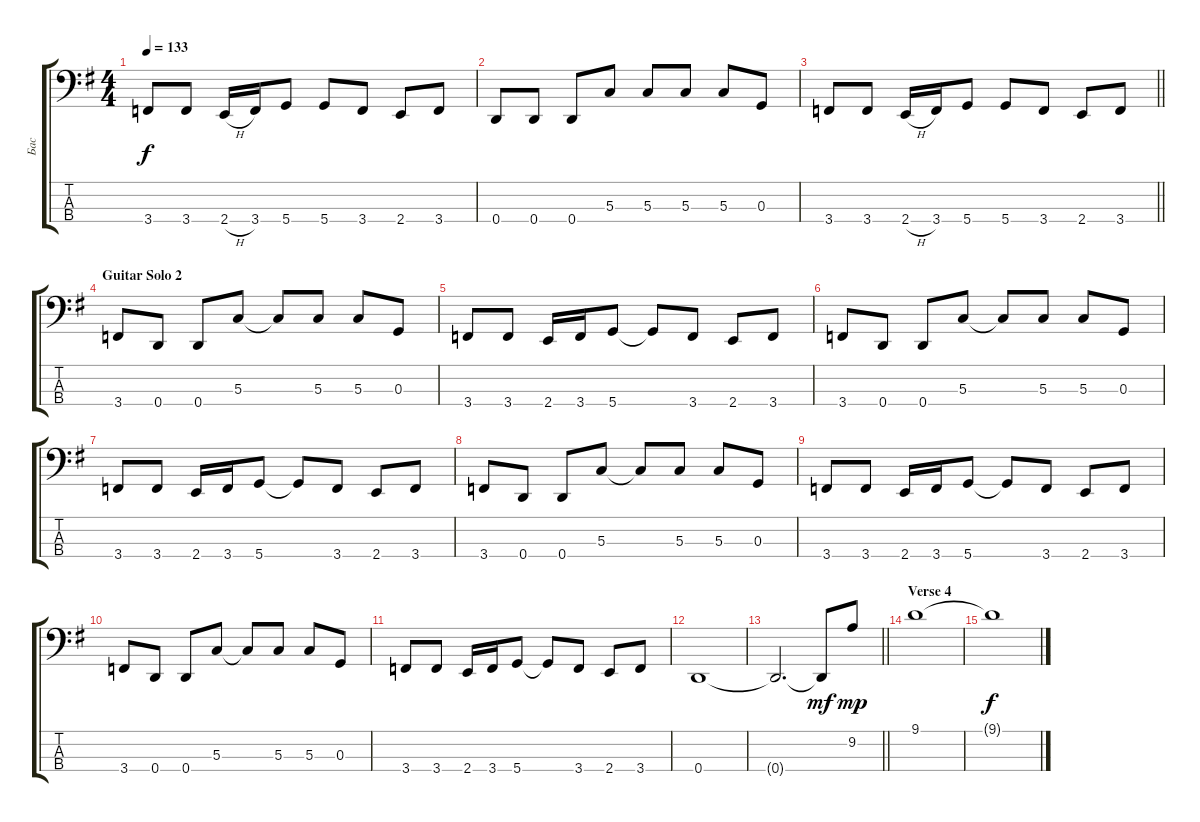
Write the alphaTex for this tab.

\track ("Бас" "Бас") {instrument electricbassfinger}
\staff {score tabs}
\tuning (F2 C2 G1 D1) {hide}
\ts (4 4)
\tempo 133
\clef f4
\ks eminor
3.4.8{dy f} 3.4.8 2.4{h}.16 3.4.16 5.4.8 5.4.8 3.4.8 2.4.8 3.4.8 |
0.4.8 0.4.8 0.4.8 5.3.8 5.3.8 5.3.8 5.3.8 0.3.8 |
\barLineRight lightlight
3.4.8 3.4.8 2.4{h}.16 3.4.16 5.4.8 5.4.8 3.4.8 2.4.8 3.4.8 |
\section ("" "Guitar Solo 2")
3.4.8 0.4.8 0.4.8 5.3.8 5.3{t}.8 5.3.8 5.3.8 0.3.8 |
3.4.8 3.4.8 2.4.16 3.4.16 5.4.8 5.4{t}.8 3.4.8 2.4.8 3.4.8 |
3.4.8 0.4.8 0.4.8 5.3.8 5.3{t}.8 5.3.8 5.3.8 0.3.8 |
3.4.8 3.4.8 2.4.16 3.4.16 5.4.8 5.4{t}.8 3.4.8 2.4.8 3.4.8 |
3.4.8 0.4.8 0.4.8 5.3.8 5.3{t}.8 5.3.8 5.3.8 0.3.8 |
3.4.8 3.4.8 2.4.16 3.4.16 5.4.8 5.4{t}.8 3.4.8 2.4.8 3.4.8 |
3.4.8 0.4.8 0.4.8 5.3.8 5.3{t}.8 5.3.8 5.3.8 0.3.8 |
3.4.8 3.4.8 2.4.16 3.4.16 5.4.8 5.4{t}.8 3.4.8 2.4.8 3.4.8 |
0.4.1 |
\barLineRight lightlight
0.4{t}.2{d} 0.4{t}.8{dy mf} 9.2.8{dy mp} |
\section ("" "Verse 4")
9.1.1 |
9.1{t}.1{dy f}
